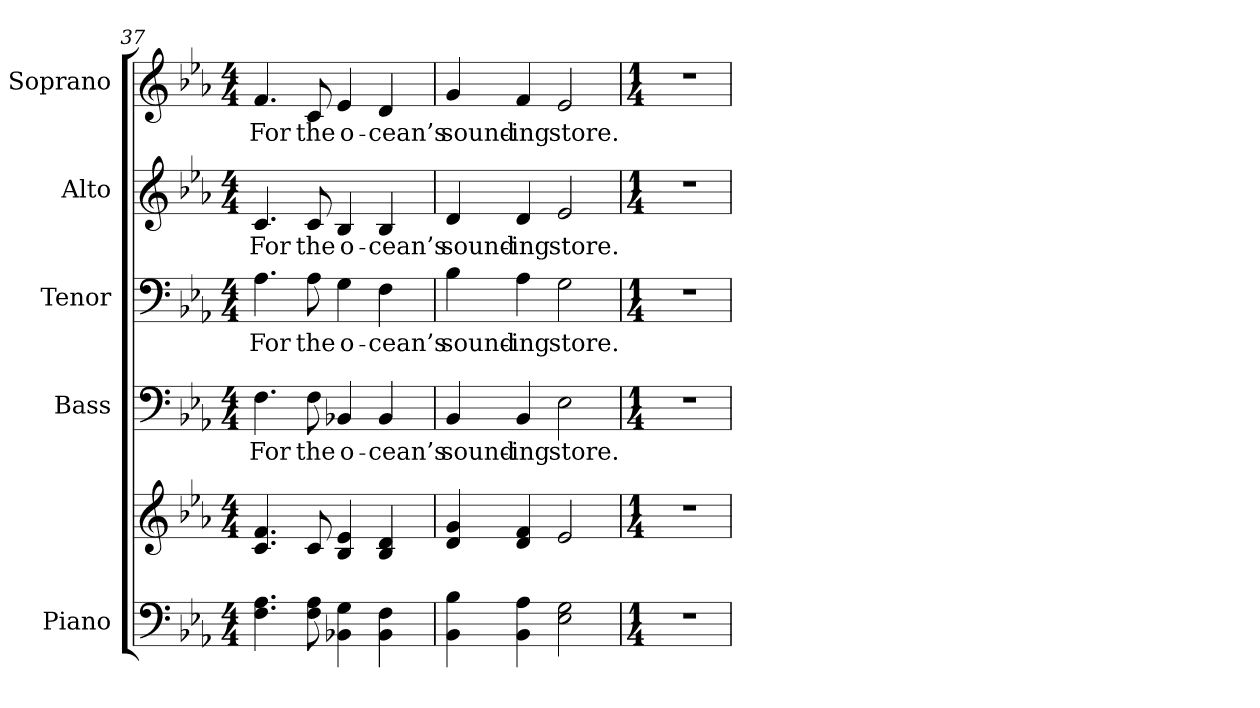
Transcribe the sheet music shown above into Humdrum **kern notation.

**kern	**kern	**kern	**text	**kern	**text	**kern	**text	**kern	**text
*part5	*part5	*part4	*part4	*part3	*part3	*part2	*part2	*part1	*part1
*staff6	*staff5	*staff4	*staff4	*staff3	*staff3	*staff2	*staff2	*staff1	*staff1
*I"Piano	*	*I"Bass	*	*I"Tenor	*	*I"Alto	*	*I"Soprano	*
*I'Pno.	*	*I'B.	*	*I'T.	*	*I'A.	*	*I'S.	*
!!LO:PB:g=z
*clefF4	*clefG2	*clefF4	*	*clefF4	*	*clefG2	*	*clefG2	*
*k[b-e-a-]	*k[b-e-a-]	*k[b-e-a-]	*	*k[b-e-a-]	*	*k[b-e-a-]	*	*k[b-e-a-]	*
*E-:	*E-:	*E-:	*	*E-:	*	*E-:	*	*E-:	*
*M4/4	*M4/4	*M4/4	*	*M4/4	*	*M4/4	*	*M4/4	*
=37	=37	=37	=37	=37	=37	=37	=37	=37	=37
!	!	!	!LO:LY:b:color=#000000	!	!	!	!	!	!
!	!	!	!	!	!LO:LY:b:color=#000000	!	!	!	!
!	!	!	!	!	!	!	!LO:LY:b:color=#000000	!	!
!	!	!	!	!	!	!	!	!	!LO:LY:b:color=#000000
4.Fi\ 4.A-i	4.ci/ 4.fi	4.Fi\	For	4.A-i\	For	4.ci/	For	4.fi/	For
!	!	!	!LO:LY:b:color=#000000	!	!	!	!	!	!
!	!	!	!	!	!LO:LY:b:color=#000000	!	!	!	!
!	!	!	!	!	!	!	!LO:LY:b:color=#000000	!	!
!	!	!	!	!	!	!	!	!	!LO:LY:b:color=#000000
8Fi\ 8A-i	8ci/	8Fi\	the	8A-i\	the	8ci/	the	8ci/	the
!	!	!	!LO:LY:b:color=#000000	!	!	!	!	!	!
!	!	!	!	!	!LO:LY:b:color=#000000	!	!	!	!
!	!	!	!	!	!	!	!LO:LY:b:color=#000000	!	!
!	!	!	!	!	!	!	!	!	!LO:LY:b:color=#000000
4BB-Xi\ 4Gi	4B-i/ 4e-i	4BB-Xi/	o-	4Gi\	o-	4B-i/	o-	4e-i/	o-
!	!	!	!LO:LY:b:color=#000000	!	!	!	!	!	!
!	!	!	!	!	!LO:LY:b:color=#000000	!	!	!	!
!	!	!	!	!	!	!	!LO:LY:b:color=#000000	!	!
!	!	!	!	!	!	!	!	!	!LO:LY:b:color=#000000
4BB-i\ 4Fi	4B-i/ 4di	4BB-i/	-cean’s	4Fi\	-cean’s	4B-i/	-cean’s	4di/	-cean’s
=38	=38	=38	=38	=38	=38	=38	=38	=38	=38
!	!	!	!LO:LY:b:color=#000000	!	!	!	!	!	!
!	!	!	!	!	!LO:LY:b:color=#000000	!	!	!	!
!	!	!	!	!	!	!	!LO:LY:b:color=#000000	!	!
!	!	!	!	!	!	!	!	!	!LO:LY:b:color=#000000
4BB-i\ 4B-i	4di/ 4gi	4BB-i/	sound-	4B-i\	sound-	4di/	sound-	4gi/	sound-
!	!	!	!LO:LY:b:color=#000000	!	!	!	!	!	!
!	!	!	!	!	!LO:LY:b:color=#000000	!	!	!	!
!	!	!	!	!	!	!	!LO:LY:b:color=#000000	!	!
!	!	!	!	!	!	!	!	!	!LO:LY:b:color=#000000
4BB-i\ 4A-i	4di/ 4fi	4BB-i/	-ing	4A-i\	-ing	4di/	-ing	4fi/	-ing
!	!	!	!LO:LY:b:color=#000000	!	!	!	!	!	!
!	!	!	!	!	!LO:LY:b:color=#000000	!	!	!	!
!	!	!	!	!	!	!	!LO:LY:b:color=#000000	!	!
!	!	!	!	!	!	!	!	!	!LO:LY:b:color=#000000
2E-i\ 2Gi	2e-i/	2E-i\	store.	2Gi\	store.	2e-i/	store.	2e-i/	store.
=39	=39	=39	=39	=39	=39	=39	=39	=39	=39
*M1/4	*M1/4	*M1/4	*	*M1/4	*	*M1/4	*	*M1/4	*
!LO:N:vis=1	!LO:N:vis=1	!LO:N:vis=1	!	!LO:N:vis=1	!	!LO:N:vis=1	!	!LO:N:vis=1	!
4r	4r	4r	.	4r	.	4r	.	4r	.
=	=	=	=	=	=	=	=	=	=
*-	*-	*-	*-	*-	*-	*-	*-	*-	*-
